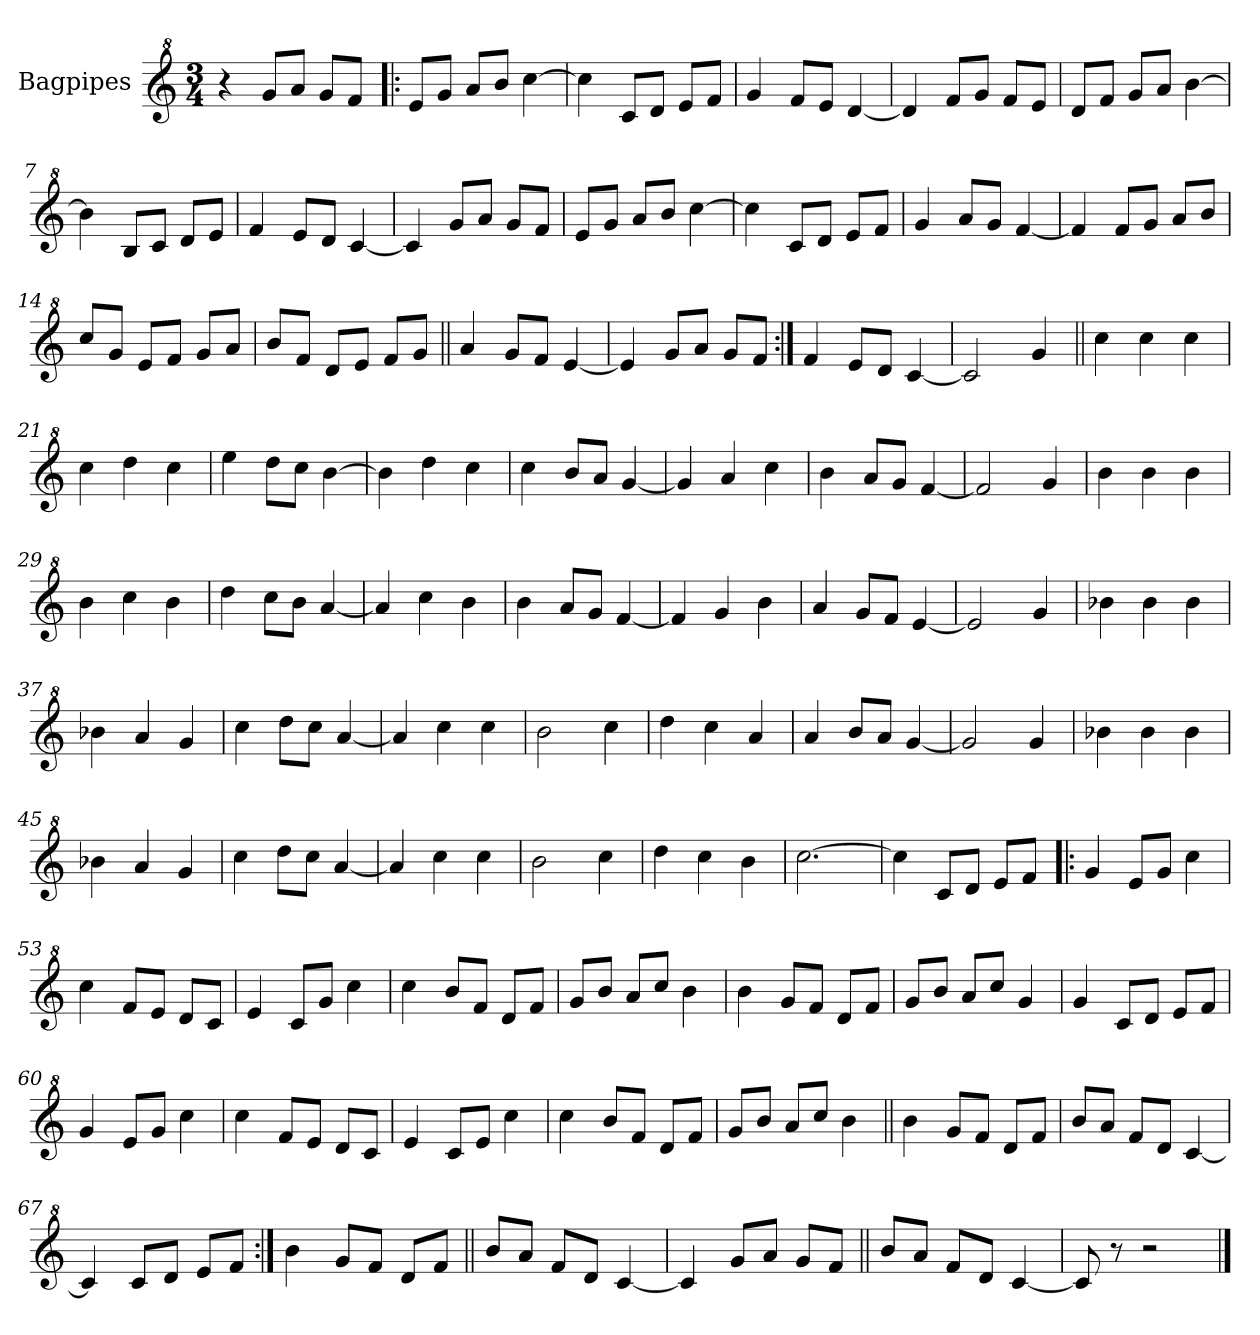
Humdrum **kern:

**kern
*part1
*staff1
*I"Bagpipes
*I'Bag
*clefG^2
*k[]
*M3/4
*MM220
=1
4r
8gg/L
8aa/J
8gg/L
8ff/J
=2!|:
8ee/L
8gg/J
8aa/L
8bb/J
[4ccc\
=3
4ccc\]
8cc/L
8dd/J
8ee/L
8ff/J
=4
4gg/
8ff/L
8ee/J
[4dd/
=5
4dd/]
8ff/L
8gg/J
8ff/L
8ee/J
=6
8dd/L
8ff/J
8gg/L
8aa/J
[4bb\
=7
4bb\]
8b/L
8cc/J
8dd/L
8ee/J
=8
4ff/
8ee/L
8dd/J
[4cc/
!!LO:LB:g=z
=9
4cc/]
8gg/L
8aa/J
8gg/L
8ff/J
=10
8ee/L
8gg/J
8aa/L
8bb/J
[4ccc\
=11
4ccc\]
8cc/L
8dd/J
8ee/L
8ff/J
=12
4gg/
8aa/L
8gg/J
[4ff/
=13
4ff/]
8ff/L
8gg/J
8aa/L
8bb/J
=14
8ccc/L
8gg/J
8ee/L
8ff/J
8gg/L
8aa/J
=15
8bb/L
8ff/J
8dd/L
8ee/J
8ff/L
8gg/J
=16||
4aa/
8gg/L
8ff/J
[4ee/
!!LO:LB:g=z
=17
4ee/]
8gg/L
8aa/J
8gg/L
8ff/J
=18:|!
4ff/
8ee/L
8dd/J
[4cc/
=19
2cc/]
4gg/
=20||
4ccc\
4ccc\
4ccc\
=21
4ccc\
4ddd\
4ccc\
=22
4eee\
8ddd\L
8ccc\J
[4bb\
=23
4bb\]
4ddd\
4ccc\
=24
4ccc\
8bb/L
8aa/J
[4gg/
=25
4gg/]
4aa/
4ccc\
=26
4bb\
8aa/L
8gg/J
[4ff/
=27
2ff/]
4gg/
!!LO:LB:g=z
=28
4bb\
4bb\
4bb\
=29
4bb\
4ccc\
4bb\
=30
4ddd\
8ccc\L
8bb\J
[4aa/
=31
4aa/]
4ccc\
4bb\
=32
4bb\
8aa/L
8gg/J
[4ff/
=33
4ff/]
4gg/
4bb\
=34
4aa/
8gg/L
8ff/J
[4ee/
=35
2ee/]
4gg/
=36
4bb-X\
4bb-\
4bb-\
=37
4bb-X\
4aa/
4gg/
=38
4ccc\
8ddd\L
8ccc\J
[4aa/
=39
4aa/]
4ccc\
4ccc\
!!LO:LB:g=z
=40
2bb\
4ccc\
=41
4ddd\
4ccc\
4aa/
=42
4aa/
8bb/L
8aa/J
[4gg/
=43
2gg/]
4gg/
=44
4bb-X\
4bb-\
4bb-\
=45
4bb-X\
4aa/
4gg/
=46
4ccc\
8ddd\L
8ccc\J
[4aa/
=47
4aa/]
4ccc\
4ccc\
=48
2bb\
4ccc\
=49
4ddd\
4ccc\
4bb\
=50
[2.ccc\
=51
4ccc\]
8cc/L
8dd/J
8ee/L
8ff/J
!!LO:LB:g=z
=52!|:
4gg/
8ee/L
8gg/J
4ccc\
=53
4ccc\
8ff/L
8ee/J
8dd/L
8cc/J
=54
4ee/
8cc/L
8gg/J
4ccc\
=55
4ccc\
8bb/L
8ff/J
8dd/L
8ff/J
=56
8gg/L
8bb/J
8aa/L
8ccc/J
4bb\
=57
4bb\
8gg/L
8ff/J
8dd/L
8ff/J
=58
8gg/L
8bb/J
8aa/L
8ccc/J
4gg/
=59
4gg/
8cc/L
8dd/J
8ee/L
8ff/J
=60
4gg/
8ee/L
8gg/J
4ccc\
!!LO:LB:g=z
=61
4ccc\
8ff/L
8ee/J
8dd/L
8cc/J
=62
4ee/
8cc/L
8ee/J
4ccc\
=63
4ccc\
8bb/L
8ff/J
8dd/L
8ff/J
=64
8gg/L
8bb/J
8aa/L
8ccc/J
4bb\
=65||
4bb\
8gg/L
8ff/J
8dd/L
8ff/J
=66
8bb/L
8aa/J
8ff/L
8dd/J
[4cc/
=67
4cc/]
8cc/L
8dd/J
8ee/L
8ff/J
=68:|!
4bb\
8gg/L
8ff/J
8dd/L
8ff/J
!!LO:LB:g=z
=69||
8bb/L
8aa/J
8ff/L
8dd/J
[4cc/
=70
4cc/]
8gg/L
8aa/J
8gg/L
8ff/J
=71||
8bb/L
8aa/J
8ff/L
8dd/J
[4cc/
=72
8cc/]
8r
2r
==
*-
